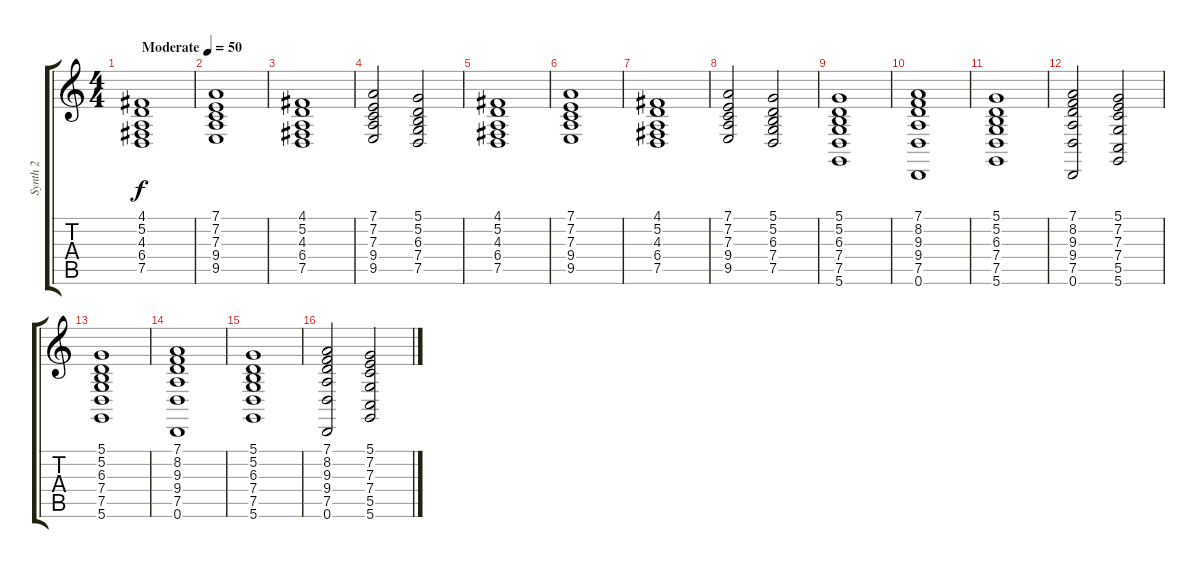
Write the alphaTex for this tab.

\track ("Synth 2" "Synth 2") {instrument synthstrings1}
\staff {score tabs}
\tuning (D4 A3 F3 C3 G2 D2) {hide}
\ts (4 4)
\tempo (50 "Moderate")
\clef g2
\ks c
(4.1 5.2 4.3 6.4 7.5).1{dy f instrument synthstrings1} |
(7.1 7.2 7.3 9.4 9.5).1 |
(4.1 5.2 4.3 6.4 7.5).1 |
(7.1 7.2 7.3 9.4 9.5).2 (5.1 5.2 6.3 7.4 7.5).2 |
(4.1 5.2 4.3 6.4 7.5).1 |
(7.1 7.2 7.3 9.4 9.5).1 |
(4.1 5.2 4.3 6.4 7.5).1 |
(7.1 7.2 7.3 9.4 9.5).2 (5.1 5.2 6.3 7.4 7.5).2 |
(5.1 5.2 6.3 7.4 7.5 5.6).1 |
(7.1 8.2 9.3 9.4 7.5 0.6).1 |
(5.1 5.2 6.3 7.4 7.5 5.6).1 |
(7.1 8.2 9.3 9.4 7.5 0.6).2 (5.1 7.2 7.3 7.4 5.5 5.6).2 |
(5.1 5.2 6.3 7.4 7.5 5.6).1 |
(7.1 8.2 9.3 9.4 7.5 0.6).1 |
(5.1 5.2 6.3 7.4 7.5 5.6).1 |
(7.1 8.2 9.3 9.4 7.5 0.6).2 (5.1 7.2 7.3 7.4 5.5 5.6).2
